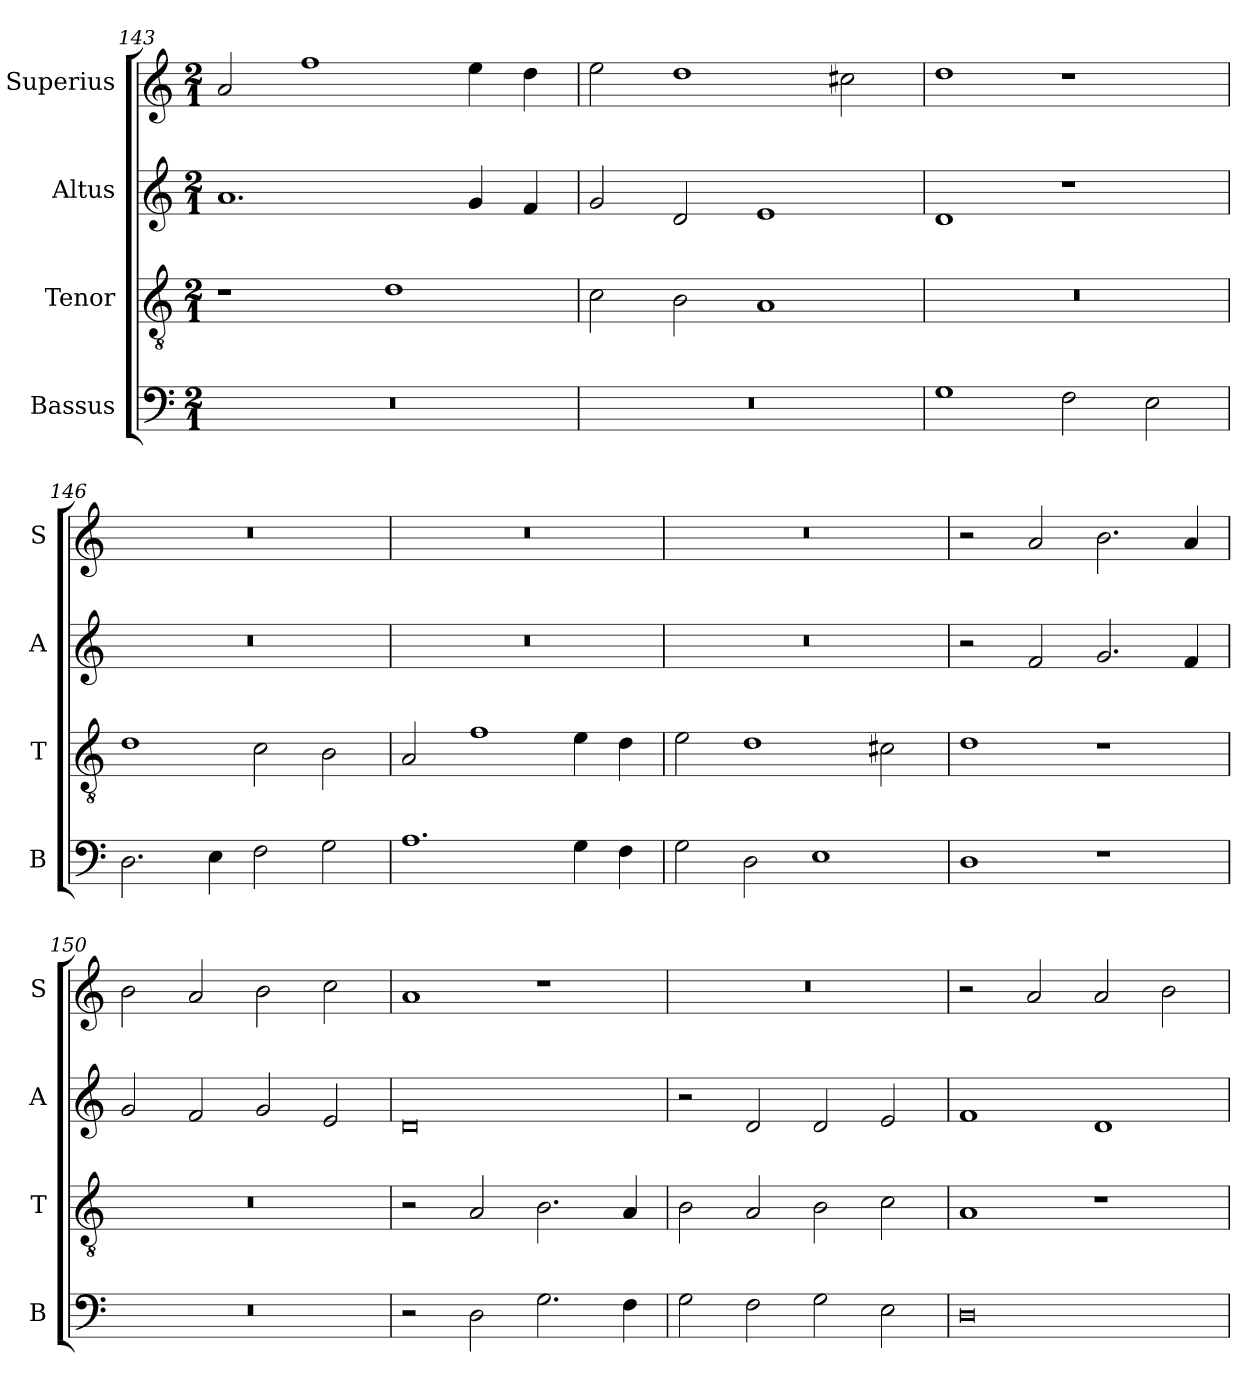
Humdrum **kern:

**kern	**kern	**kern	**kern
*part4	*part3	*part2	*part1
*staff4	*staff3	*staff2	*staff1
*I"Bassus	*I"Tenor	*I"Altus	*I"Superius
*I'B	*I'T	*I'A	*I'S
*clefF4	*clefGv2	*clefG2	*clefG2
*k[]	*k[]	*k[]	*k[]
*C:	*C:	*C:	*C:
*M2/1	*M2/1	*M2/1	*M2/1
=143	=143	=143	=143
0r	1r	1.a	2a
.	.	.	1ff
.	1d	.	.
.	.	4g	4ee
.	.	4f	4dd
=144	=144	=144	=144
0r	2c	2g	2ee
.	2B	2d	1dd
.	1A	1e	.
.	.	.	2cc#X
=145	=145	=145	=145
1G	0r	1d	1dd
2F	.	1r	1r
2E	.	.	.
=146	=146	=146	=146
2.D	1d	0r	0r
4E	.	.	.
2F	2c	.	.
2G	2B	.	.
=147	=147	=147	=147
1.A	2A	0r	0r
.	1f	.	.
4G	4e	.	.
4F	4d	.	.
=148	=148	=148	=148
2G	2e	0r	0r
2D	1d	.	.
1E	.	.	.
.	2c#X	.	.
=149	=149	=149	=149
1D	1d	2r	2r
.	.	2f	2a
1r	1r	2.g	2.b
.	.	4f	4a
=150	=150	=150	=150
0r	0r	2g	2b
.	.	2f	2a
.	.	2g	2b
.	.	2e	2cc
=151	=151	=151	=151
2r	2r	0d	1a
2D	2A	.	.
2.G	2.B	.	1r
4F	4A	.	.
=152	=152	=152	=152
2G	2B	2r	0r
2F	2A	2d	.
2G	2B	2d	.
2E	2c	2e	.
=153	=153	=153	=153
0D	1A	1f	2r
.	.	.	2a
.	1r	1d	2a
.	.	.	2b
=	=	=	=
*-	*-	*-	*-
